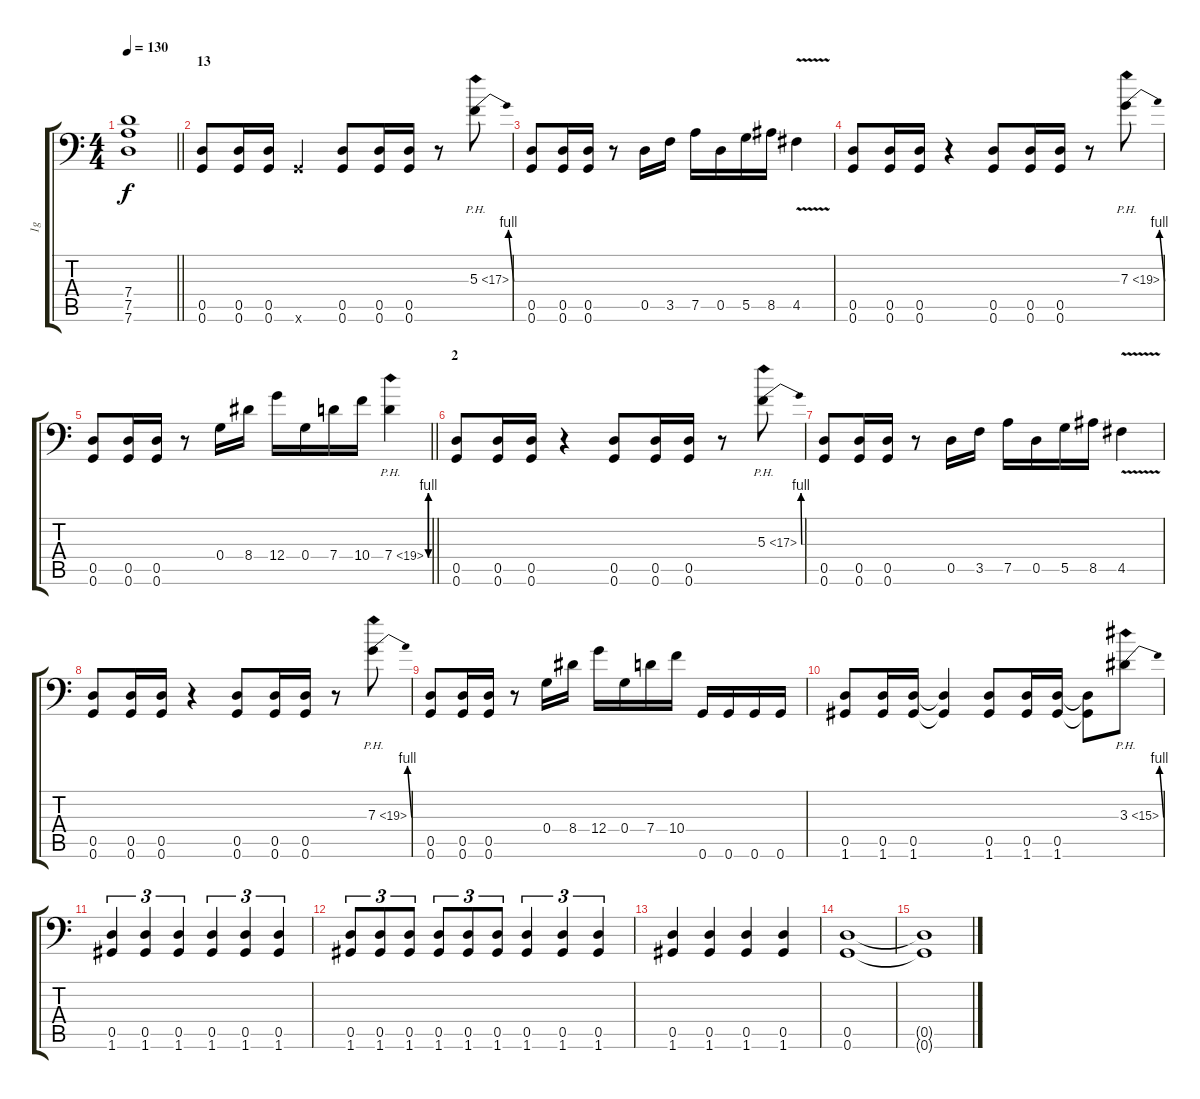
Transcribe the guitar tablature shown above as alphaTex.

\track ("1g" "1g") {instrument distortionguitar}
\staff {score tabs}
\tuning (A3 E3 C3 G2 D2 G1) {hide}
\ts (4 4)
\tempo 130
\clef f4
\barLineRight lightlight
\ks c
(7.4 7.5 7.6).1{dy f} |
\section ("" "13")
(0.5 0.6).8 (0.5 0.6).16 (0.5 0.6).16 0.6{x}.4 (0.5 0.6).8 (0.5 0.6).16 (0.5 0.6).16 r.8 5.3{be (bend 0 0 60 4) ph 12}.8 |
(0.5 0.6).8 (0.5 0.6).16 (0.5 0.6).16 r.8 0.5.16 3.5.16 7.5.16 0.5.16 5.5.16 8.5.16 4.5{v}.4 |
(0.5 0.6).8 (0.5 0.6).16 (0.5 0.6).16 r.4 (0.5 0.6).8 (0.5 0.6).16 (0.5 0.6).16 r.8 7.3{be (bend 0 0 60 4) ph 12}.8 |
\barLineRight lightlight
(0.5 0.6).8 (0.5 0.6).16 (0.5 0.6).16 r.8 0.4.16 8.4.16 12.4.16 0.4.16 7.4.16 10.4.16 7.4{be (custom 0 0 10 0 18 0 25 0 30 0 41 4 45 4 49 0 52 0 54 0 60 0) ph 12}.4 |
\section ("" "2")
(0.5 0.6).8 (0.5 0.6).16 (0.5 0.6).16 r.4 (0.5 0.6).8 (0.5 0.6).16 (0.5 0.6).16 r.8 5.3{be (bend 0 0 60 4) ph 12}.8 |
(0.5 0.6).8 (0.5 0.6).16 (0.5 0.6).16 r.8 0.5.16 3.5.16 7.5.16 0.5.16 5.5.16 8.5.16 4.5{v}.4 |
(0.5 0.6).8 (0.5 0.6).16 (0.5 0.6).16 r.4 (0.5 0.6).8 (0.5 0.6).16 (0.5 0.6).16 r.8 7.3{be (bend 0 0 60 4) ph 12}.8 |
(0.5 0.6).8 (0.5 0.6).16 (0.5 0.6).16 r.8 0.4.16 8.4.16 12.4.16 0.4.16 7.4.16 10.4.16 0.6.16 0.6.16 0.6.16 0.6.16 |
(0.5 1.6).8 (0.5 1.6).16 (0.5 1.6).16 (0.5{t} 1.6{t}).4 (0.5 1.6).8 (0.5 1.6).16 (0.5 1.6).16 (0.5{t} 1.6{t}).8 3.3{be (bend 0 0 60 4) ph 12}.8 |
(0.5 1.6).4{tu (3 2)} (0.5 1.6).4{tu (3 2)} (0.5 1.6).4{tu (3 2)} (0.5 1.6).4{tu (3 2)} (0.5 1.6).4{tu (3 2)} (0.5 1.6).4{tu (3 2)} |
(0.5 1.6).8{tu (3 2)} (0.5 1.6).8{tu (3 2)} (0.5 1.6).8{tu (3 2)} (0.5 1.6).8{tu (3 2)} (0.5 1.6).8{tu (3 2)} (0.5 1.6).8{tu (3 2)} (0.5 1.6).4{tu (3 2)} (0.5 1.6).4{tu (3 2)} (0.5 1.6).4{tu (3 2)} |
(0.5 1.6).4 (0.5 1.6).4 (0.5 1.6).4 (0.5 1.6).4 |
(0.5 0.6).1 |
(0.5{t} 0.6{t}).1
